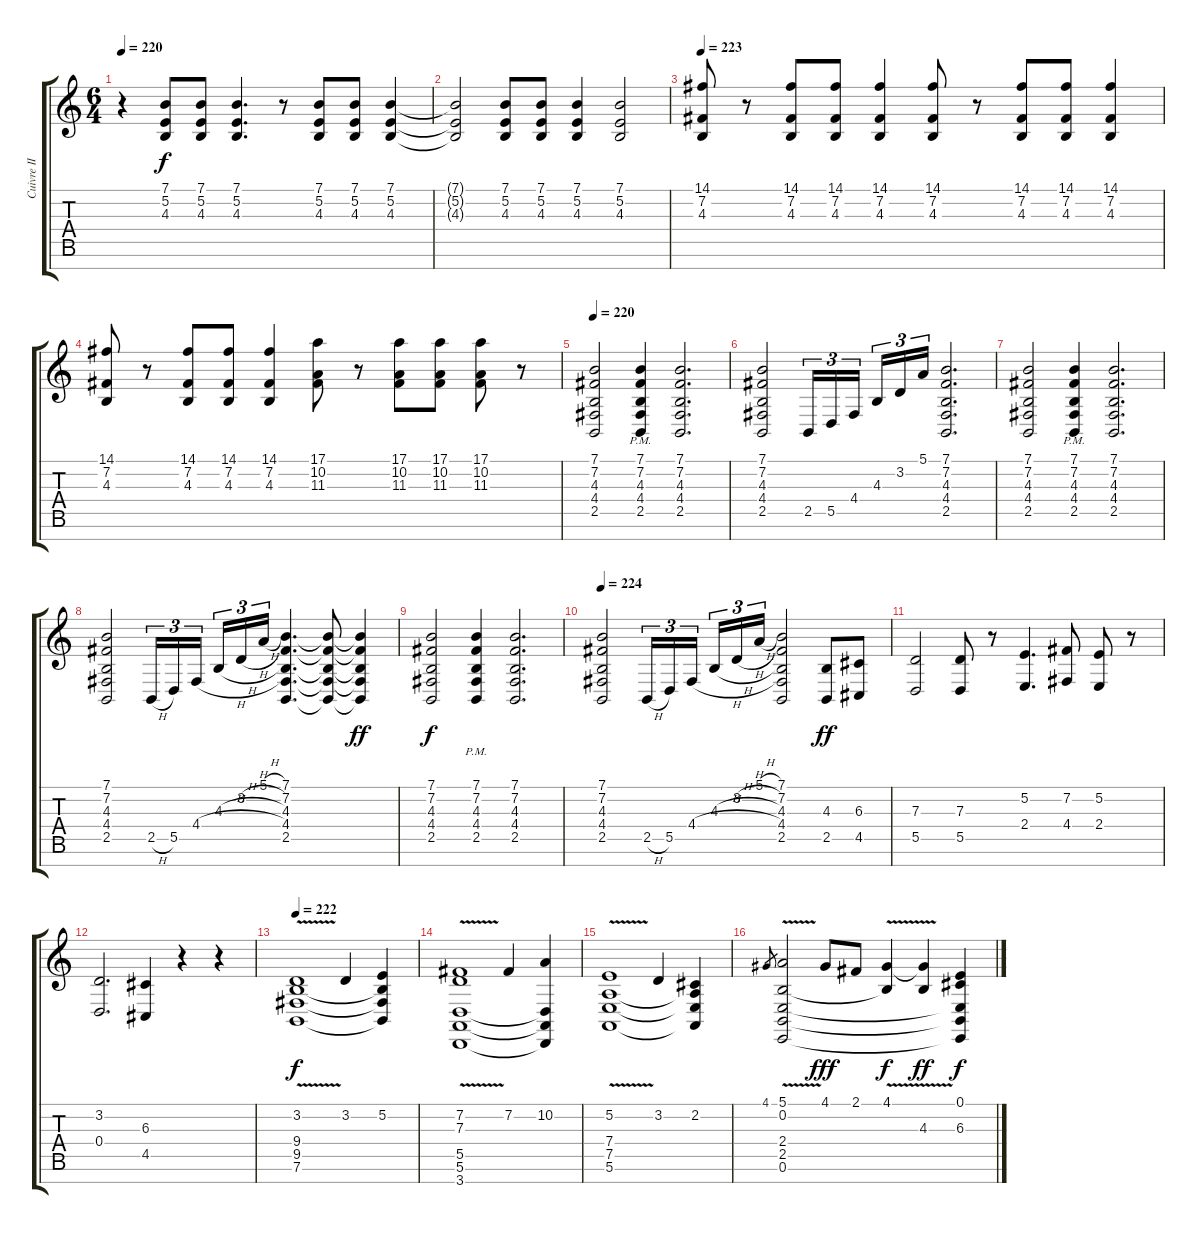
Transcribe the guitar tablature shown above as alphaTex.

\track ("Cuivre II" "Cuivre II") {instrument brasssection}
\staff {score tabs}
\tuning (E4 B3 G3 D3 A2 E2 B1) {hide}
\ts (6 4)
\tempo 220
\clef g2
\ks c
r.4{dy f} (7.1 5.2 4.3).8 (7.1 5.2 4.3).8 (7.1 5.2 4.3).4{d} r.8 (7.1 5.2 4.3).8 (7.1 5.2 4.3).8 (7.1 5.2 4.3).4 |
(7.1{t} 5.2{t} 4.3{t}).2 (7.1 5.2 4.3).8 (7.1 5.2 4.3).8 (7.1 5.2 4.3).4 (7.1 5.2 4.3).2 |
\tempo 223
(14.1 7.2 4.3).8 r.8 (14.1 7.2 4.3).8 (14.1 7.2 4.3).8 (14.1 7.2 4.3).4 (14.1 7.2 4.3).8 r.8 (14.1 7.2 4.3).8 (14.1 7.2 4.3).8 (14.1 7.2 4.3).4 |
(14.1 7.2 4.3).8 r.8 (14.1 7.2 4.3).8 (14.1 7.2 4.3).8 (14.1 7.2 4.3).4 (17.1 10.2 11.3).8 r.8 (17.1 10.2 11.3).8 (17.1 10.2 11.3).8 (17.1 10.2 11.3).8 r.8 |
\tempo 220
(7.1 7.2 4.3 4.4 2.5).2 (7.1{pm} 7.2{pm} 4.3{pm} 4.4{pm} 2.5{pm}).4 (7.1 7.2 4.3 4.4 2.5).2{d} |
(7.1 7.2 4.3 4.4 2.5).2 2.5.16{tu (3 2)} 5.5.16{tu (3 2)} 4.4.16{tu (3 2)} 4.3.16{tu (3 2)} 3.2.16{tu (3 2)} 5.1.16{tu (3 2)} (7.1 7.2 4.3 4.4 2.5).2{d} |
(7.1 7.2 4.3 4.4 2.5).2 (7.1{pm} 7.2{pm} 4.3{pm} 4.4{pm} 2.5{pm}).4 (7.1 7.2 4.3 4.4 2.5).2{d} |
(7.1 7.2 4.3 4.4 2.5).2 2.5{h}.16{tu (3 2)} 5.5.16{tu (3 2)} 4.4{h}.16{tu (3 2)} 4.3{h}.16{tu (3 2)} 3.2{h}.16{tu (3 2)} 5.1{h}.16{tu (3 2)} (7.1 7.2 4.3 4.4 2.5).4{d} (7.1{t} 7.2{t} 4.3{t} 4.4{t} 2.5{t}).8 (7.1{t} 7.2{t} 4.3{t} 4.4{t} 2.5{t}).4{dy ff} |
(7.1 7.2 4.3 4.4 2.5).2{dy f} (7.1{pm} 7.2{pm} 4.3{pm} 4.4{pm} 2.5{pm}).4 (7.1 7.2 4.3 4.4 2.5).2{d} |
\tempo 224
(7.1 7.2 4.3 4.4 2.5).2 2.5{h}.16{tu (3 2)} 5.5.16{tu (3 2)} 4.4{h}.16{tu (3 2)} 4.3{h}.16{tu (3 2)} 3.2{h}.16{tu (3 2)} 5.1{h}.16{tu (3 2)} (7.1 7.2 4.3 4.4 2.5).2 (4.3 2.5).8{dy ff} (6.3 4.5).8 |
(7.3 5.5).2 (7.3 5.5).8 r.8 (5.2 2.4).4{d} (7.2 4.4).8 (5.2 2.4).8 r.8 |
(3.2 0.4).2{d} (6.3 4.5).4 r.4 r.4 |
\tempo 222
(3.2{v} 9.4 9.5 7.6).1{dy f} 3.2.4 (5.2 9.4{t} 9.5{t} 7.6{t}).4 |
(7.2{v} 7.3{v} 5.5 5.6 3.7).1 7.2.4 (10.2 5.5{t} 5.6{t} 3.7{t}).4 |
(5.2{v} 7.4 7.5 5.6).1 3.2.4 (2.2 7.4{t} 7.5{t} 5.6{t}).4 |
4.1.8{gr} (5.1{v} 0.2{v} 2.4 2.5 0.6).2 4.1.8{dy fff} 2.1.8 (4.1{v} 0.2{t}).4{dy f} (4.1{t} 4.3).4{dy ff} (0.1 6.3 2.4{t} 2.5{t} 0.6{t}).4{dy f}
